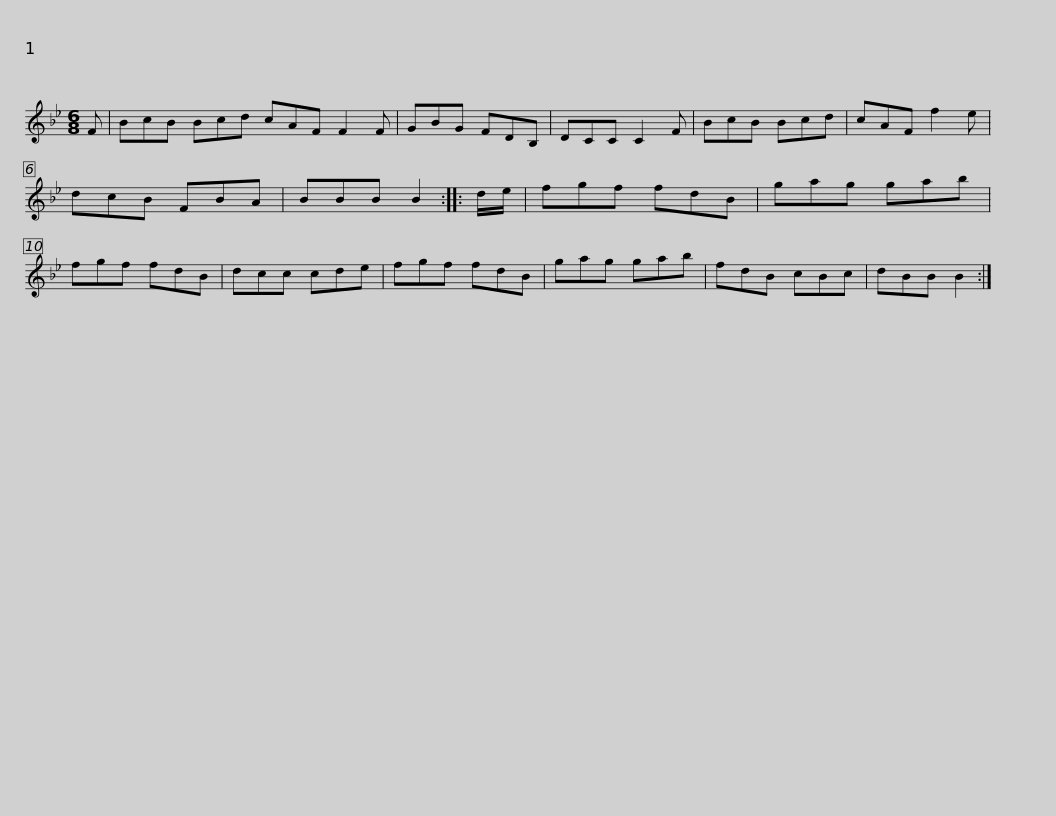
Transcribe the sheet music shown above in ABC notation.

X:1
L:1/8
M:6/8
I:linebreak $
K:Bb
V:1 treble
V:1
 F | BcB Bcd cAF F2 F | GBG FDB, | DCC C2 F | BcB Bcd | %5
 cAF f2 e | dcB FBA |$ BBB B2 :: d/e/ | fgf fdB | %10
 gag gab | fgf fdB | dcc cde | fgf fdB | gag gab |$ %15
 fdB cBc | dBB B2 :| %17
